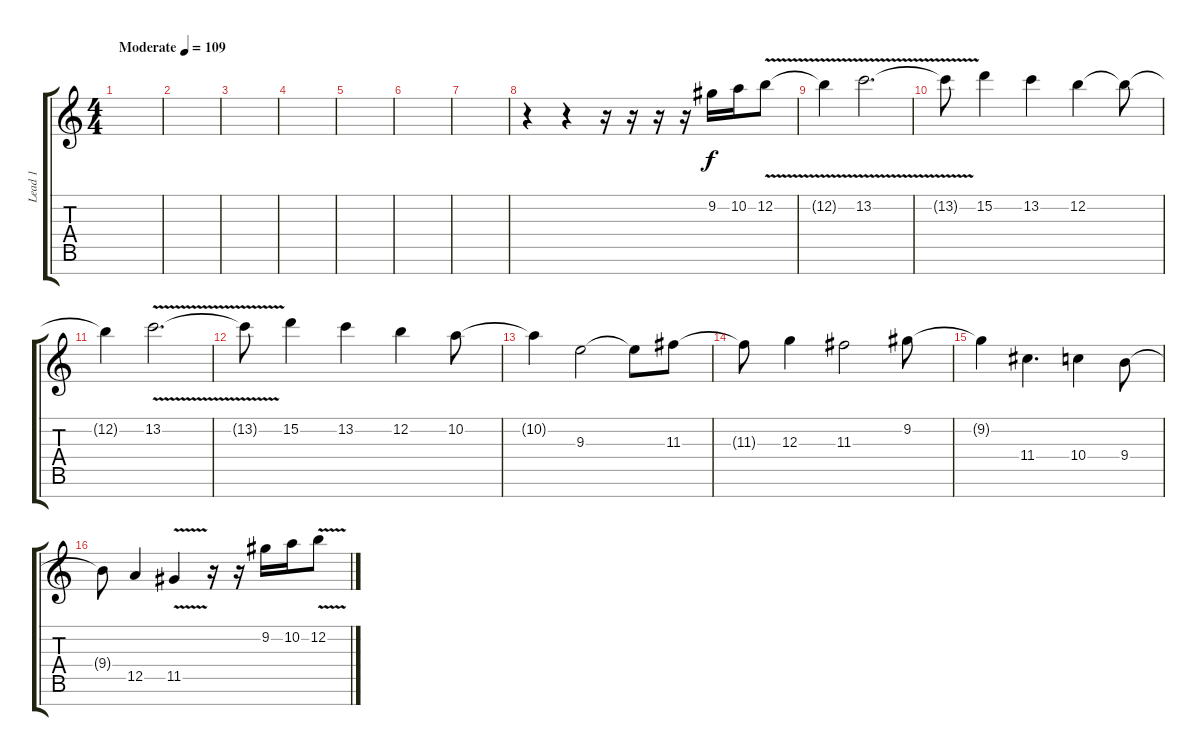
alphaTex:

\track ("Lead 1" "Lead 1") {instrument overdrivenguitar}
\staff {score tabs}
\tuning (E4 B3 G3 D3 A2 E2 B1) {hide}
\ts (4 4)
\tempo (109 "Moderate")
\clef g2
\ks c
|
|
|
|
|
|
|
r.4 r.4 r.16 r.16 r.16 r.16 9.2.16 10.2.16 12.2{v}.8 |
12.2{t}.4 13.2{v}.2{d} |
13.2{t}.8 15.2.4 13.2.4 12.2.4 12.2{t}.8 |
12.2{t}.4 13.2{v}.2{d} |
13.2{t}.8 15.2.4 13.2.4 12.2.4 10.2.8 |
10.2{t}.4 9.3.2 9.3{t}.8 11.3.8 |
11.3{t}.8 12.3.4 11.3.2 9.2.8 |
9.2{t}.4 11.4.4{d} 10.4.4 9.4.8 |
9.4{t}.8 12.5.4 11.5{v}.4 r.16 r.16 9.2.16 10.2.16 12.2{v}.8
